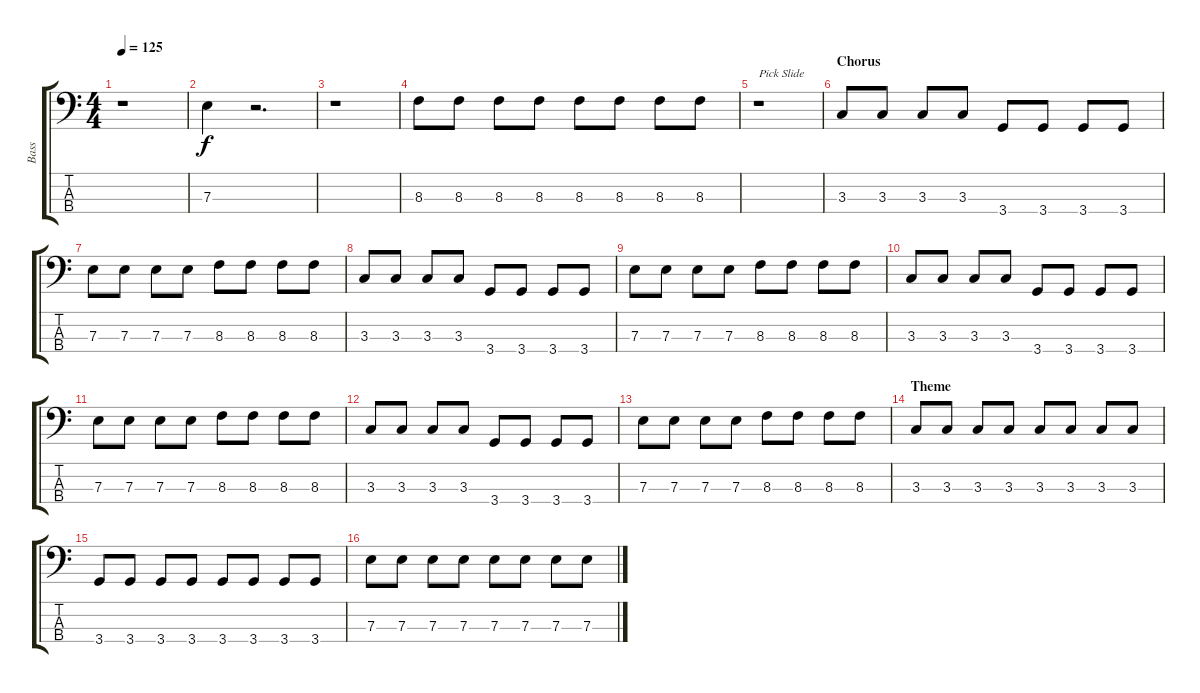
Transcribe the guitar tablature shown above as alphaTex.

\track ("Bass" "Bass") {instrument electricbasspick}
\staff {score tabs}
\tuning (G2 D2 A1 E1) {hide}
\ts (4 4)
\tempo 125
\clef f4
\ks c
r.1{dy f} |
7.3.4 r.2{d} |
r.1 |
8.3.8 8.3.8 8.3.8 8.3.8 8.3.8 8.3.8 8.3.8 8.3.8 |
r.1{txt "Pick Slide"} |
\section ("" "Chorus")
3.3.8 3.3.8 3.3.8 3.3.8 3.4.8 3.4.8 3.4.8 3.4.8 |
7.3.8 7.3.8 7.3.8 7.3.8 8.3.8 8.3.8 8.3.8 8.3.8 |
3.3.8 3.3.8 3.3.8 3.3.8 3.4.8 3.4.8 3.4.8 3.4.8 |
7.3.8 7.3.8 7.3.8 7.3.8 8.3.8 8.3.8 8.3.8 8.3.8 |
3.3.8 3.3.8 3.3.8 3.3.8 3.4.8 3.4.8 3.4.8 3.4.8 |
7.3.8 7.3.8 7.3.8 7.3.8 8.3.8 8.3.8 8.3.8 8.3.8 |
3.3.8 3.3.8 3.3.8 3.3.8 3.4.8 3.4.8 3.4.8 3.4.8 |
7.3.8 7.3.8 7.3.8 7.3.8 8.3.8 8.3.8 8.3.8 8.3.8 |
\section ("" "Theme")
3.3.8 3.3.8 3.3.8 3.3.8 3.3.8 3.3.8 3.3.8 3.3.8 |
3.4.8 3.4.8 3.4.8 3.4.8 3.4.8 3.4.8 3.4.8 3.4.8 |
7.3.8 7.3.8 7.3.8 7.3.8 7.3.8 7.3.8 7.3.8 7.3.8
